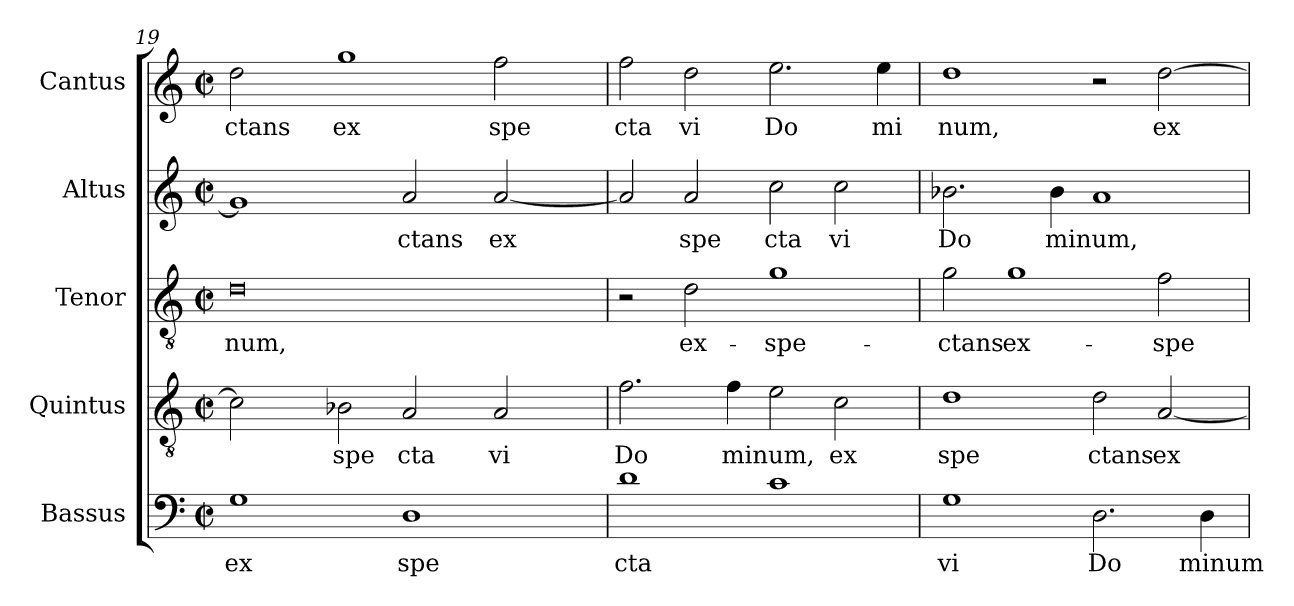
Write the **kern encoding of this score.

**kern	**text	**kern	**text	**kern	**text	**kern	**text	**kern	**text
*part5	*part5	*part4	*part4	*part3	*part3	*part2	*part2	*part1	*part1
*staff5	*staff5	*staff4	*staff4	*staff3	*staff3	*staff2	*staff2	*staff1	*staff1
*I"Bassus	*	*I"Quintus	*	*I"Tenor	*	*I"Altus	*	*I"Cantus	*
!!LO:PB:g=z
*clefF4	*	*clefGv2	*	*clefGv2	*	*clefG2	*	*clefG2	*
*M2/2	*	*M2/2	*	*M2/2	*	*M2/2	*	*M2/2	*
*met(c|)	*	*met(c|)	*	*met(c|)	*	*met(c|)	*	*met(c|)	*
=19	=19	=19	=19	=19	=19	=19	=19	=19	=19
!	!LO:LY:b:cj	!	!	!	!LO:LY:b:cj	!	!	!	!LO:LY:b:cj
*	*	*^	*	*	*	*^	*	*	*
1G	ex	2c\]	64ryy	.	0d	num,	1g]	8ryy	.	2dd\	ctans
.	.	.	1ryy	.	.	.	.	.	.	.	.
.	.	.	.	.	.	.	.	16ryy	.	.	.
.	.	.	.	.	.	.	.	64ryy	.	.	.
.	.	.	.	.	.	.	.	1ryy	.	.	.
!	!	!	!	!LO:LY:b:cj	!	!	!	!	!	!	!LO:LY:b:cj
.	.	2B-X\	.	-spe	.	.	.	.	.	1gg	ex
!	!LO:LY:b:cj	!	!	!LO:LY:b:cj	!	!	!	!	!LO:LY:b:cj	!	!
1D	spe	2A/	.	cta	.	.	2a/	.	-ctans	.	.
.	.	.	2ryy	.	.	.	.	.	.	.	.
.	.	.	.	.	.	.	.	2ryy	.	.	.
!	!	!	!	!LO:LY:b:cj	!	!	!	!	!LO:LY:b:cj	!	!LO:LY:b:cj
.	.	2A/	.	vi	.	.	[<2a/	.	ex	2ff\	spe
.	.	.	4ryy	.	.	.	.	.	.	.	.
.	.	.	.	.	.	.	.	4ryy	.	.	.
.	.	.	8...ryy	.	.	.	.	.	.	.	.
.	.	.	.	.	.	.	.	32.ryy	.	.	.
=20	=20	=20	=20	=20	=20	=20	=20	=20	=20	=20	=20
!	!LO:LY:b:cj	!	!	!LO:LY:b:cj	!	!	!	!	!	!	!LO:LY:b:cj
*	*	*v	*v	*	*	*	*v	*v	*	*	*
1d	cta	2.f\	Do	2r	.	2a/]	.	2ff\	cta
!	!	!	!	!	!LO:LY:b:cj	!	!LO:LY:b:cj	!	!LO:LY:b:cj
.	.	.	.	2d\	ex-	2a/	spe	2dd\	vi
!	!	!	!LO:LY:b	!	!	!	!	!	!
.	.	4f\	minum,	.	.	.	.	.	.
!	!	!	!	!	!LO:LY:b:cj	!	!LO:LY:b:cj	!	!LO:LY:b:cj
1c	.	2e\	.	1g	-spe-	2cc\	cta	2.ee\	Do
!	!	!	!LO:LY:b:cj	!	!	!	!LO:LY:b:cj	!	!
.	.	2c\	ex	.	.	2cc\	vi	.	.
!	!	!	!	!	!	!	!	!	!LO:LY:b:cj
.	.	.	.	.	.	.	.	4ee\	mi
=21	=21	=21	=21	=21	=21	=21	=21	=21	=21
!	!LO:LY:b:cj	!	!LO:LY:b:cj	!	!LO:LY:b:cj	!	!LO:LY:b:cj	!	!LO:LY:b:cj
1G	vi	1d	spe	2g\	-ctans	2.b-X\	Do	1dd	num,
!	!	!	!	!	!LO:LY:b:cj	!	!	!	!
.	.	.	.	1g	ex-	.	.	.	.
!	!	!	!	!	!	!	!LO:LY:b	!	!
.	.	.	.	.	.	4b-\	minum,	.	.
!	!LO:LY:b:cj	!	!LO:LY:b:cj	!	!	!	!	!	!
2.D\	Do	2d\	ctans	.	.	1a	.	2r	.
!	!	!	!LO:LY:b:cj	!	!LO:LY:b:cj	!	!	!	!LO:LY:b:cj
.	.	[<2A/	ex	2f\	-spe-	.	.	[>2dd\	ex
!	!LO:LY:b	!	!	!	!	!	!	!	!
4D\	minum	.	.	.	.	.	.	.	.
=	=	=	=	=	=	=	=	=	=
*-	*-	*-	*-	*-	*-	*-	*-	*-	*-
